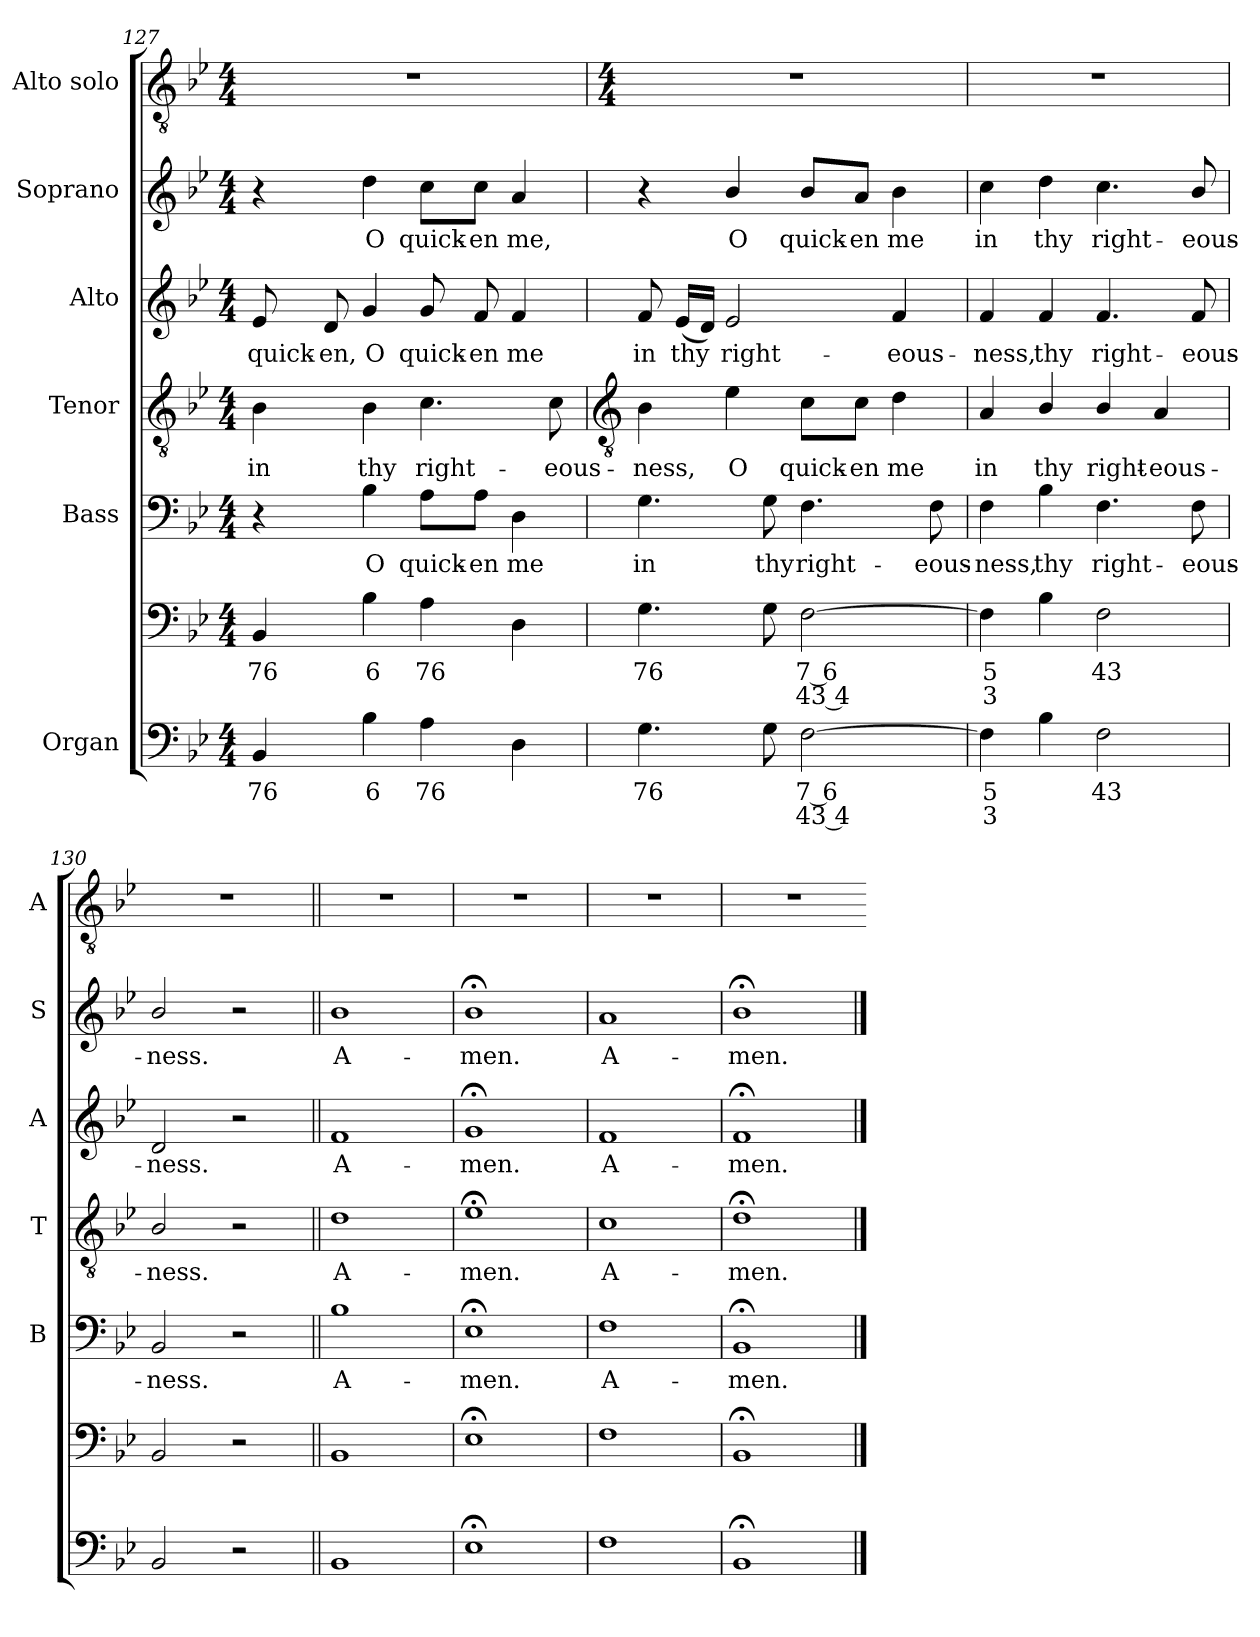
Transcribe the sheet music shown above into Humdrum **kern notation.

**kern	**text	**text	**kern	**text	**text	**kern	**text	**kern	**text	**kern	**text	**kern	**text	**kern
*part6	*part6	*part6	*part6	*part6	*part6	*part5	*part5	*part4	*part4	*part3	*part3	*part2	*part2	*part1
*staff7	*staff7	*staff7	*staff6	*staff6	*staff6	*staff5	*staff5	*staff4	*staff4	*staff3	*staff3	*staff2	*staff2	*staff1
*I"Organ	*	*	*	*	*	*I"Bass	*	*I"Tenor	*	*I"Alto	*	*I"Soprano	*	*I"Alto solo
*	*	*	*	*	*	*I'B	*	*I'T	*	*I'A	*	*I'S	*	*I'A
*clefF4	*	*	*clefF4	*	*	*clefF4	*	*clefGv2	*	*clefG2	*	*clefG2	*	*clefGv2
*k[b-e-]	*	*	*k[b-e-]	*	*	*k[b-e-]	*	*k[b-e-]	*	*k[b-e-]	*	*k[b-e-]	*	*k[b-e-]
*B-:	*	*	*B-:	*	*	*B-:	*	*B-:	*	*B-:	*	*B-:	*	*B-:
*M4/4	*	*	*M4/4	*	*	*M4/4	*	*M4/4	*	*M4/4	*	*M4/4	*	*M4/4
=127	=127	=127	=127	=127	=127	=127	=127	=127	=127	=127	=127	=127	=127	=127
!	!LO:LY:b	!	!	!LO:LY:b	!	!	!	!	!LO:LY:b	!	!LO:LY:b	!	!	!
4BB-	76	.	4BB-	76	.	4r	.	4B-	in	8e-	quick-	4r	.	1r
!	!	!	!	!	!	!	!	!	!	!	!LO:LY:b	!	!	!
.	.	.	.	.	.	.	.	.	.	8d	-en,	.	.	.
!	!LO:LY:b	!	!	!LO:LY:b	!	!	!LO:LY:b	!	!LO:LY:b	!	!LO:LY:b	!	!LO:LY:b	!
4B-	6	.	4B-	6	.	4B-	O	4B-	thy	4g	O	4dd	O	.
!	!LO:LY:b	!	!	!LO:LY:b	!	!	!LO:LY:b	!	!LO:LY:b	!	!LO:LY:b	!	!LO:LY:b	!
4A	76	.	4A	76	.	8A\L	quick-	4.c	right-	8g	quick-	8cc\L	quick-	.
!	!	!	!	!	!	!	!LO:LY:b	!	!	!	!LO:LY:b	!	!LO:LY:b	!
.	.	.	.	.	.	8A\J	-en	.	.	8f	-en	8cc\J	-en	.
!	!	!	!	!	!	!	!LO:LY:b	!	!	!	!LO:LY:b	!	!LO:LY:b	!
4D	.	.	4D	.	.	4D	me	.	.	4f	me	4a	me,	.
!	!	!	!	!	!	!	!	!	!LO:LY:b	!	!	!	!	!
.	.	.	.	.	.	.	.	8c	-eous-	.	.	.	.	.
!!LO:LB:g=z
=128	=128	=128	=128	=128	=128	=128	=128	=128	=128	=128	=128	=128	=128	=128
*	*	*	*	*	*	*	*	*clefGv2	*	*	*	*	*	*
*	*	*	*	*	*	*	*	*	*	*	*	*	*	*M4/4
!	!LO:LY:b	!	!	!LO:LY:b	!	!	!LO:LY:b	!	!LO:LY:b	!	!LO:LY:b	!	!	!
4.G	76	.	4.G	76	.	4.G	in	4B-	-ness,	8f	in	4r	.	1r
!	!	!	!	!	!	!	!	!	!	!	!LO:LY:b	!	!	!
.	.	.	.	.	.	.	.	.	.	(<16e-LL	thy	.	.	.
.	.	.	.	.	.	.	.	.	.	16dJJ)	.	.	.	.
!	!	!	!	!	!	!	!	!	!LO:LY:b	!	!LO:LY:b	!	!LO:LY:b	!
.	.	.	.	.	.	.	.	4e-	O	2e-	right-	4b-/	O	.
!	!	!	!	!	!	!	!LO:LY:b	!	!	!	!	!	!	!
8G	.	.	8G	.	.	8G	thy	.	.	.	.	.	.	.
!	!LO:LY:b	!LO:LY:b	!	!LO:LY:b	!LO:LY:b	!	!LO:LY:b	!	!LO:LY:b	!	!	!	!LO:LY:b	!
[2F	7 6	43 4	[2F	7 6	43 4	4.F	right-	8c\L	quick-	.	.	8b-/L	quick-	.
!	!	!	!	!	!	!	!	!	!LO:LY:b	!	!	!	!LO:LY:b	!
.	.	.	.	.	.	.	.	8c\J	-en	.	.	8a/J	-en	.
!	!	!	!	!	!	!	!	!	!LO:LY:b	!	!LO:LY:b	!	!LO:LY:b	!
.	.	.	.	.	.	.	.	4d	me	4f	-eous-	4b-	me	.
!	!	!	!	!	!	!	!LO:LY:b	!	!	!	!	!	!	!
.	.	.	.	.	.	8F	-eous-	.	.	.	.	.	.	.
=129	=129	=129	=129	=129	=129	=129	=129	=129	=129	=129	=129	=129	=129	=129
!	!LO:LY:b	!LO:LY:b	!	!LO:LY:b	!LO:LY:b	!	!LO:LY:b	!	!LO:LY:b	!	!LO:LY:b	!	!LO:LY:b	!
4F]	5	3	4F]	5	3	4F	-ness,	4A	in	4f	-ness,	4cc	in	1r
!	!	!	!	!	!	!	!LO:LY:b	!	!LO:LY:b	!	!LO:LY:b	!	!LO:LY:b	!
4B-	.	.	4B-	.	.	4B-	thy	4B-/	thy	4f/	thy	4dd	thy	.
!	!LO:LY:b	!	!	!LO:LY:b	!	!	!LO:LY:b	!	!LO:LY:b	!	!LO:LY:b	!	!LO:LY:b	!
2F	43	.	2F	43	.	4.F	right-	4B-/	right-	4.f	right-	4.cc	right-	.
!	!	!	!	!	!	!	!	!	!LO:LY:b	!	!	!	!	!
.	.	.	.	.	.	.	.	4A	-eous-	.	.	.	.	.
!	!	!	!	!	!	!	!LO:LY:b	!	!	!	!LO:LY:b	!	!LO:LY:b	!
.	.	.	.	.	.	8F	-eous-	.	.	8f	-eous-	8b-/	-eous-	.
=130	=130	=130	=130	=130	=130	=130	=130	=130	=130	=130	=130	=130	=130	=130
!	!	!	!	!	!	!	!LO:LY:b	!	!LO:LY:b	!	!LO:LY:b	!	!LO:LY:b	!
2BB-	.	.	2BB-	.	.	2BB-	-ness.	2B-/	-ness.	2d	-ness.	2b-/	-ness.	1r
2r	.	.	2r	.	.	2r	.	2r	.	2r	.	2r	.	.
=131||	=131||	=131||	=131||	=131||	=131||	=131||	=131||	=131||	=131||	=131||	=131||	=131||	=131||	=131||
!	!	!	!	!	!	!	!LO:LY:b	!	!LO:LY:b	!	!LO:LY:b	!	!LO:LY:b	!
1BB-	.	.	1BB-	.	.	1B-	A-	1d	A-	1f	A-	1b-	A-	1r
=132	=132	=132	=132	=132	=132	=132	=132	=132	=132	=132	=132	=132	=132	=132
!	!	!	!	!	!	!	!LO:LY:b	!	!LO:LY:b	!	!LO:LY:b	!	!LO:LY:b	!
1E-;<	.	.	1E-;<	.	.	1E-;<	-men.	1e-;<	-men.	1g;<	-men.	1b-;<	-men.	1r
=133	=133	=133	=133	=133	=133	=133	=133	=133	=133	=133	=133	=133	=133	=133
!	!	!	!	!	!	!	!LO:LY:b	!	!LO:LY:b	!	!LO:LY:b	!	!LO:LY:b	!
1F	.	.	1F	.	.	1F	A-	1c	A-	1f	A-	1a	A-	1r
=134	=134	=134	=134	=134	=134	=134	=134	=134	=134	=134	=134	=134	=134	=134
!	!	!	!	!	!	!	!LO:LY:b	!	!LO:LY:b	!	!LO:LY:b	!	!LO:LY:b	!
1BB-;<	.	.	1BB-;<	.	.	1BB-;<	-men.	1d;<	-men.	1f;<	-men.	1b-;<	-men.	1r
==	=	=	==	=	=	==	=	==	=	==	=	==	=	=
*-	*-	*-	*-	*-	*-	*-	*-	*-	*-	*-	*-	*-	*-	*-
